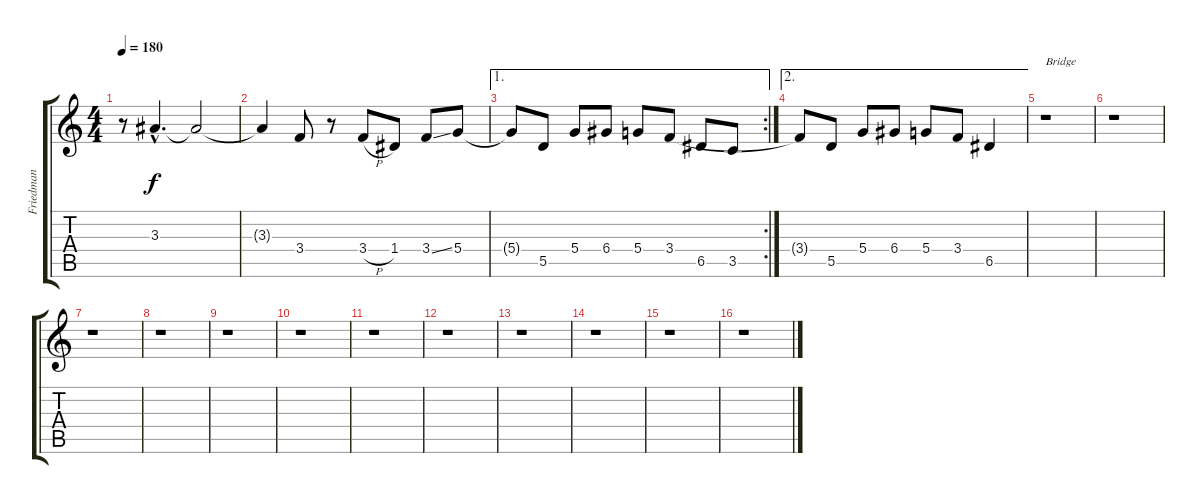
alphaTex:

\track ("Friedman" "Friedman") {instrument distortionguitar}
\staff {score tabs}
\tuning (E4 B3 G3 D3 A2 E2) {hide}
\ts (4 4)
\tempo 180
\clef g2
\ks c
r.8{dy f} 3.3{hac}.4{d} 3.3{t}.2 |
3.3{t}.4 3.4.8 r.8 3.4{h}.8 1.4.8 3.4{ss}.8 5.4.8 |
\ae 1
\rc 2
5.4{t}.8 5.5.8 5.4.8 6.4.8 5.4.8 3.4.8 6.5.8 3.5.8 |
\ae 2
3.4{t}.8 5.5.8 5.4.8 6.4.8 5.4.8 3.4.8 6.5.4 |
r.1{txt "Bridge"} |
r.1 |
r.1 |
r.1 |
r.1 |
r.1 |
r.1 |
r.1 |
r.1 |
r.1 |
r.1 |
r.1
